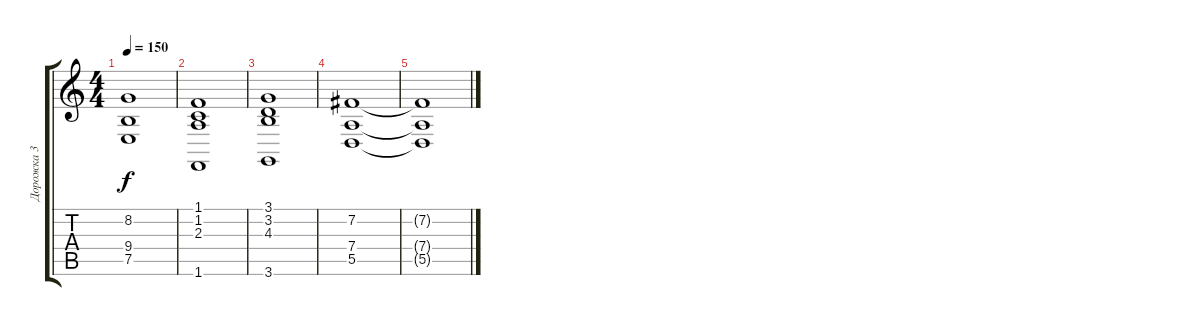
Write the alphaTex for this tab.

\track ("Дорожка 3" "Дорожка 3") {instrument pad2warm}
\staff {score tabs}
\tuning (E4 B3 G3 D3 A2 E2) {hide}
\ts (4 4)
\tempo 150
\clef g2
\ks c
(8.2 9.4 7.5).1{dy f} |
(1.1 1.2 2.3 1.6).1 |
(3.1 3.2 4.3 3.6).1 |
(7.2 7.4 5.5).1 |
(7.2{t} 7.4{t} 5.5{t}).1
